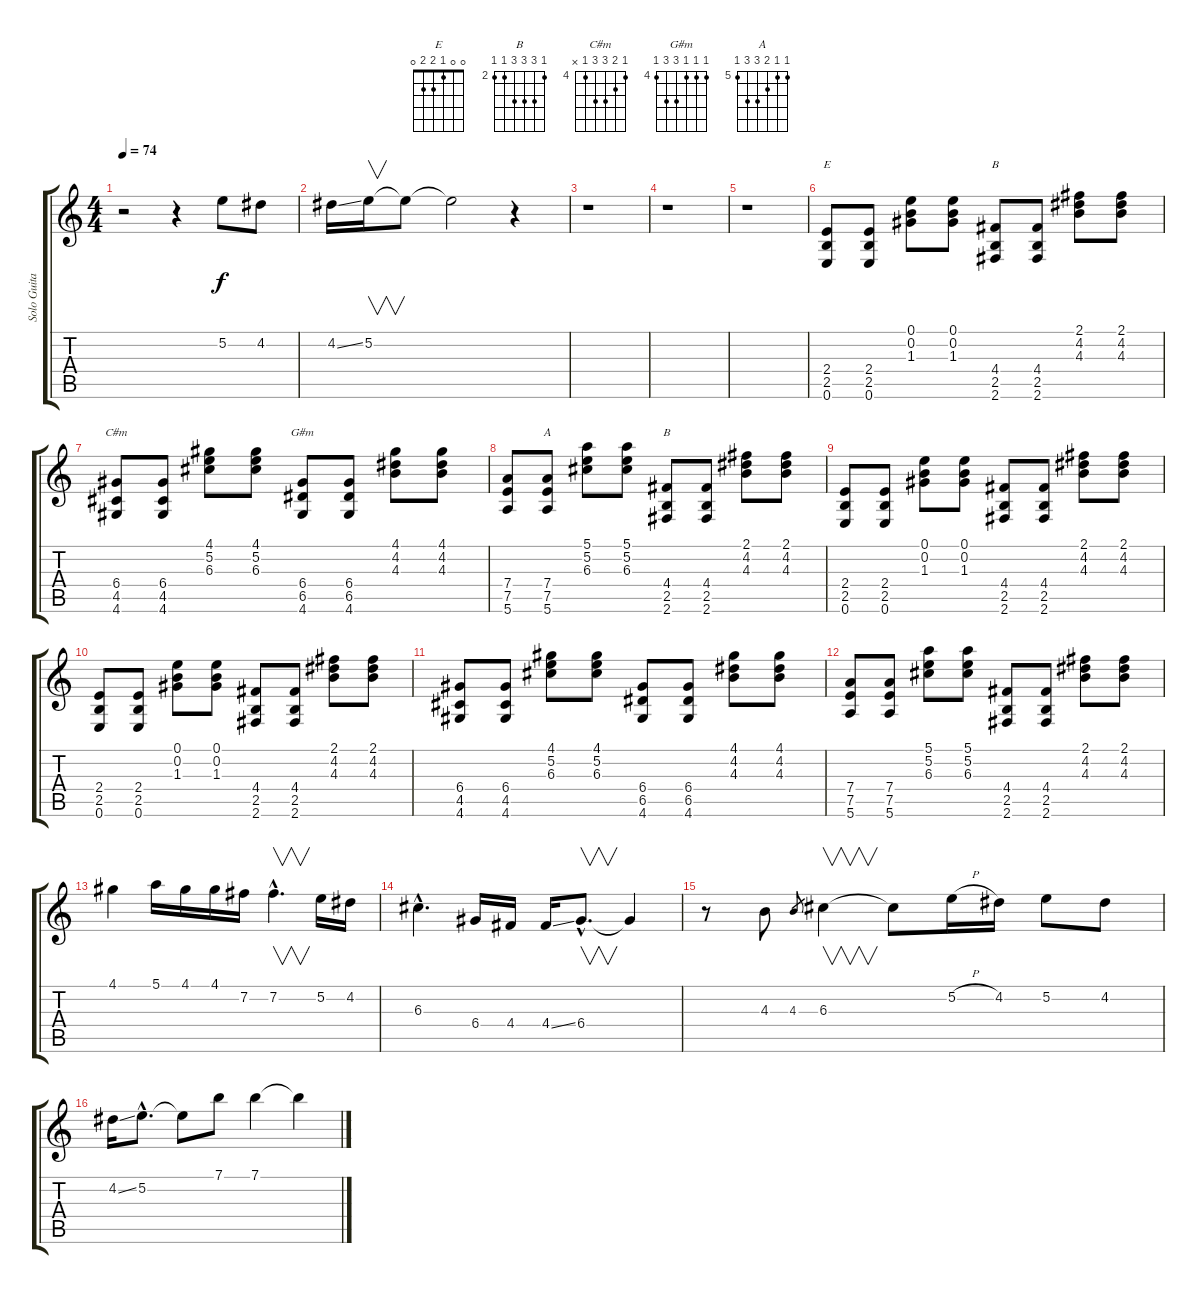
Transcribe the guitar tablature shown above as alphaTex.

\track ("Solo Guitar" "Solo Guita") {instrument overdrivenguitar}
\staff {score tabs}
\tuning (E4 B3 G3 D3 A2 E2) {hide}
\chord ("E" 0 0 1 2 2 0)
\chord ("B" 2 4 4 4 2 x)
\chord ("C#m" 4 5 6 6 4 x) {firstfret 4}
\chord ("G#m" 4 4 4 6 6 4) {firstfret 4}
\chord ("A" 5 5 6 7 7 5) {firstfret 5}
\chord ("B" 2 4 4 4 2 2) {firstfret 2}
\ts (4 4)
\tempo 74
\clef g2
\ks c
r.2{dy f} r.4 5.2.8{volume 12 instrument distortionguitar} 4.2.8 |
4.2{ss}.16 5.2.16{v} 5.2{t}.8 5.2{t}.2 r.4 |
r.1 |
r.1 |
r.1 |
(2.4 2.5 0.6).8{ch "E" volume 10 instrument overdrivenguitar} (2.4 2.5 0.6).8 (0.1 0.2 1.3).8 (0.1 0.2 1.3).8 (4.4 2.5 2.6).8{ch "B"} (4.4 2.5 2.6).8 (2.1 4.2 4.3).8 (2.1 4.2 4.3).8 |
(6.4 4.5 4.6).8{ch "C#m"} (6.4 4.5 4.6).8 (4.1 5.2 6.3).8 (4.1 5.2 6.3).8 (6.4 6.5 4.6).8{ch "G#m"} (6.4 6.5 4.6).8 (4.1 4.2 4.3).8 (4.1 4.2 4.3).8 |
(7.4 7.5 5.6).8 (7.4 7.5 5.6).8{ch "A"} (5.1 5.2 6.3).8 (5.1 5.2 6.3).8 (4.4 2.5 2.6).8{ch "B"} (4.4 2.5 2.6).8 (2.1 4.2 4.3).8 (2.1 4.2 4.3).8 |
(2.4 2.5 0.6).8 (2.4 2.5 0.6).8 (0.1 0.2 1.3).8 (0.1 0.2 1.3).8 (4.4 2.5 2.6).8 (4.4 2.5 2.6).8 (2.1 4.2 4.3).8 (2.1 4.2 4.3).8 |
(2.4 2.5 0.6).8 (2.4 2.5 0.6).8 (0.1 0.2 1.3).8 (0.1 0.2 1.3).8 (4.4 2.5 2.6).8 (4.4 2.5 2.6).8 (2.1 4.2 4.3).8 (2.1 4.2 4.3).8 |
(6.4 4.5 4.6).8 (6.4 4.5 4.6).8 (4.1 5.2 6.3).8 (4.1 5.2 6.3).8 (6.4 6.5 4.6).8 (6.4 6.5 4.6).8 (4.1 4.2 4.3).8 (4.1 4.2 4.3).8 |
(7.4 7.5 5.6).8 (7.4 7.5 5.6).8 (5.1 5.2 6.3).8 (5.1 5.2 6.3).8 (4.4 2.5 2.6).8 (4.4 2.5 2.6).8 (2.1 4.2 4.3).8 (2.1 4.2 4.3).8 |
4.1.4{volume 16} 5.1.16 4.1.16 4.1.16 7.2.16 7.2{hac}.4{v d} 5.2.16 4.2.16 |
6.3{hac}.4{d} 6.4.16 4.4.16 4.4{ss}.16 6.4{hac}.8{v d} 6.4{t}.4 |
r.8 4.3.8 4.3.8{gr} 6.3.4{v} 6.3{t}.8 5.2{h}.16 4.2.16 5.2.8 4.2.8 |
4.2{ss}.16 5.2{hac}.8{d} 5.2{t}.8 7.1.8 7.1.4 7.1{t}.4
